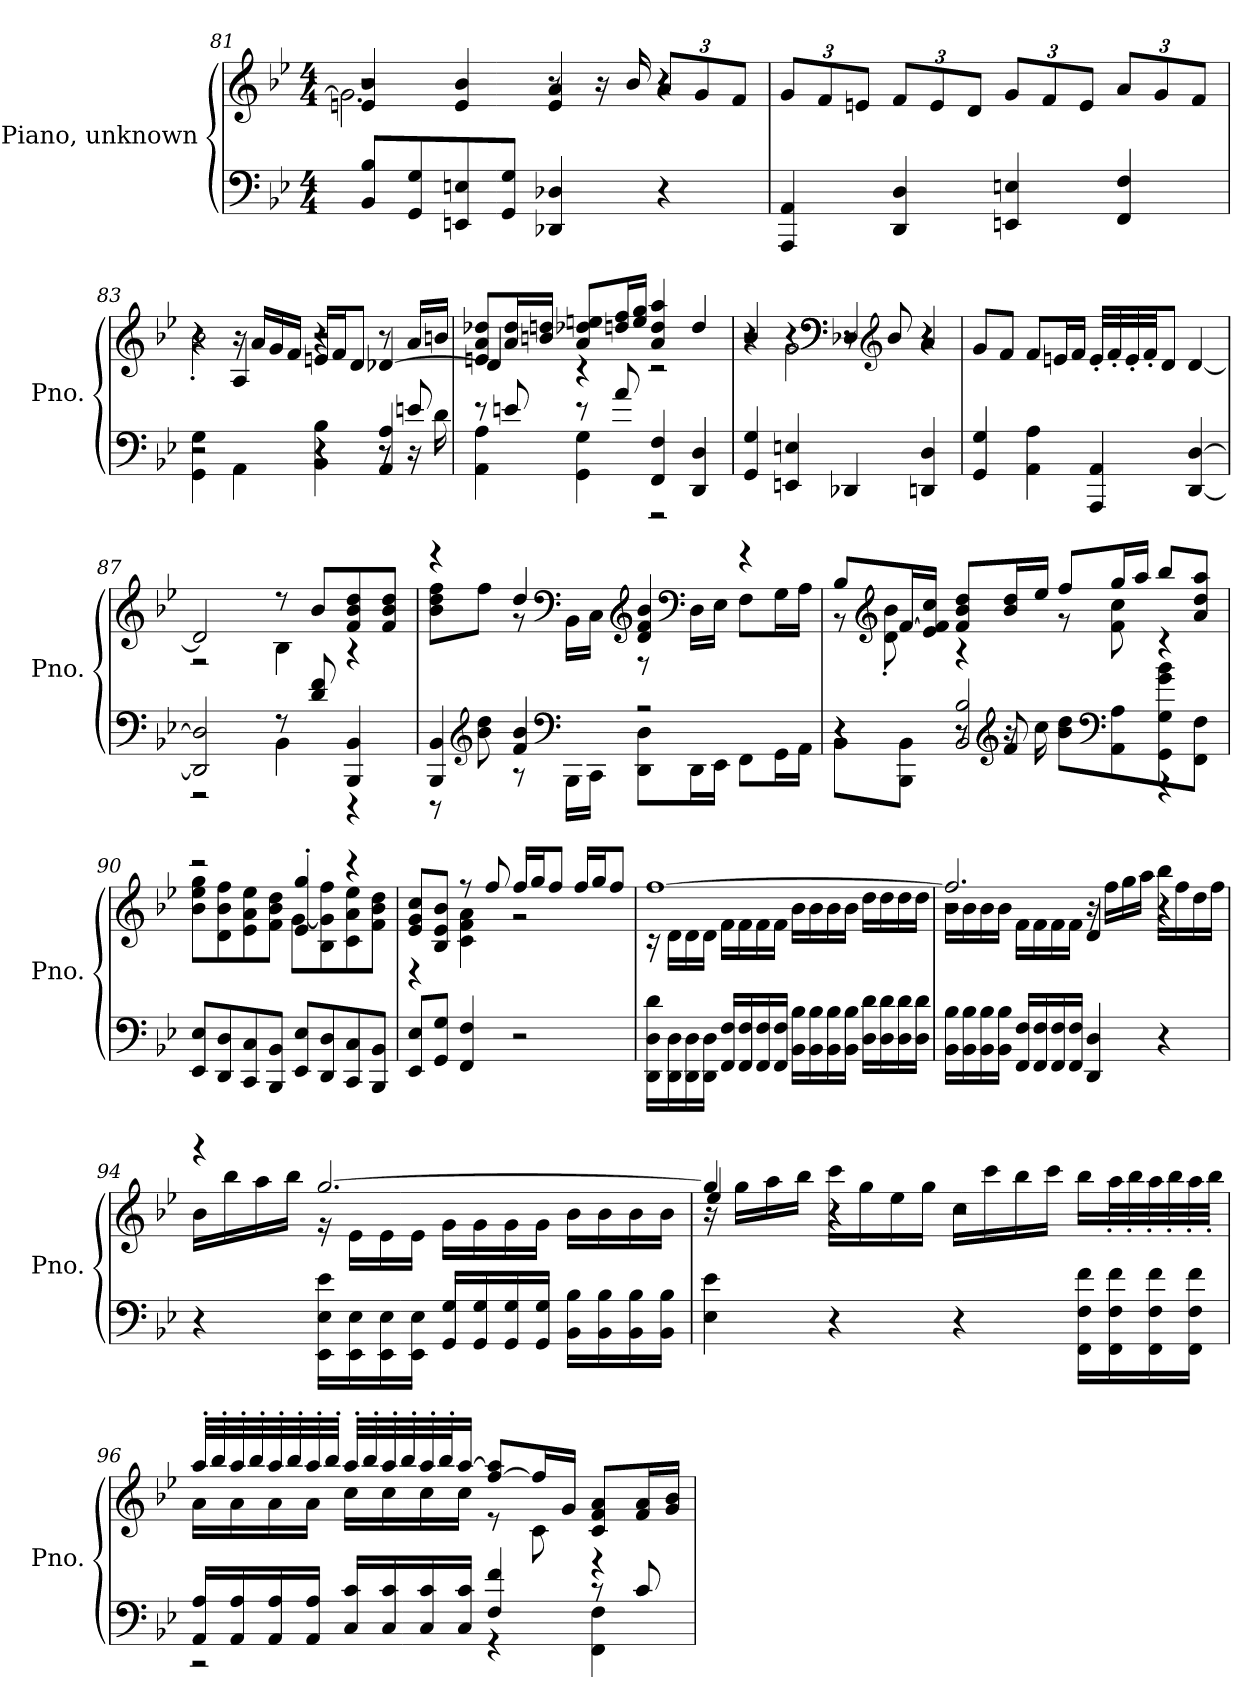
**kern	**kern
*part1	*part1
*staff2	*staff1
*I"Piano, unknown	*
*I'Pno.	*
!!LO:LB:g=z
*clefF4	*clefG2
*k[b-e-]	*k[b-e-]
*M4/4	*M4/4
=81	=81
*	*^
*	*	*^
8BB-/ 8B-/L	4en/ 4b-/	2.g\]	2r
8GG/ 8G/	.	.	.
8EEn/ 8En/	4e/ 4b-/	.	.
8GG/ 8G/J	.	.	.
4DD-X/ 4D-X/	8r	.	4e/ 4a/
.	16r	.	.
.	16b-/	.	.
*	*Xbrackettup	*	*
4r	12a/L	4r	4r
.	12g/	.	.
.	12f/J	.	.
*	*v	*v	*v
=82	=82
4AAA/ 4AA/	12g/L
.	12f/
.	12en/J
4DD/ 4D/	12f/L
.	12e/
.	12d/J
4EEn/ 4En/	12g/L
.	12f/
.	12e/J
4FF/ 4F/	12a/L
.	12g/
.	12f/J
=83	=83
*^	*^
*	*^	*	*^
2r	4GG\ 4G\	2r	4r	2b-'\	4r
.	4AA\	.	16r	.	4A/
.	.	.	16a/LL	.	.
.	.	.	16g/	.	.
.	.	.	16f/JJ	.	.
4r	4BB-\ 4B-\	4r	16en/LL	2r	4r
.	.	.	16f/J	.	.
.	.	.	8d/J	.	.
8r	8r	4AA/ 4A/	8r	.	[4d-X/
8en/	16r	.	16a/LL	.	.
.	16d\	.	16bn/JJ	.	.
*	*v	*v	*	*	*
*	*	*	*v	*v
!!LO:LB:g=z
=84	=84	=84	=84
8r	4AA\ 4A\	8en/ 8a/ 8dd-X/L	4d-/]
8en/	.	16a/ 16dd-/L	.
.	.	16bn/ 16ddn/JJ	.
8r	4GG\ 4G\	8a/ 8dd-X/ 8een/L	4r
8a/	.	16ddn/ 16ff/L	.
.	.	16ee/ 16gg/JJ	.
4FF/ 4F/	2r	4a/ 4dd/ 4aa/	2r
4DD/ 4D/	.	4dd/	.
*v	*v	*	*
=85	=85	=85
*	*	*^
4GG/ 4G/	4b-/	4r	2r
4EEn/ 4En/	4r	2g\	.
*	*clefF4	*	*
4DD-X/	8r	.	4D-X/
*	*clefG2	*	*
.	8b-/	.	.
4DDn/ 4D/	4a/	4r	4r
*	*v	*v	*v
=86	=86
4GG/ 4G/	8g/L
.	8f/J
4AA\ 4A\	8f/L
.	16en/L
.	16f/JJ
4AAA/ 4AA/	32e'/LLL
.	32f'/
.	32e'/
.	32f'/JJ
.	8d/J
[4DD/ [4D/	[4d/
=87	=87
*^	*^
2DD/] 2D/]	2r	2d/]	2r
8r	4BB-\	8r	4B-\
8d/ 8f/	.	8b-/L	.
4BBB-/ 4BB-/	4r	8f/ 8b-/ 8dd/	4r
.	.	8f/ 8b-/ 8dd/J	.
!!LO:LB:g=z	!!
=88	=88	=88	=88
4BBB-/ 4BB-/	8r	4r	8b-\ 8dd\ 8ff\L
*clefG2	*	*	*
.	8b-\ 8dd\	.	8ff\J
4f/ 4b-/	8r	4dd/	8r
*clefF4	*	*clefF4	*
.	16BBB-\LL	.	16BB-\LL
.	16CC\JJ	.	16C\JJ
*	*	*clefG2	*
2r	8DD\ 8D\L	4d/ 4f/ 4b-/	8r
*	*	*clefF4	*
.	16DD\L	.	16D\LL
.	16EE-\JJ	.	16E-\JJ
.	8FF\L	4r	8F\L
.	16GG\L	.	16G\L
.	16AA\JJ	.	16A\JJ
=89	=89	=89	=89
*	*^	*	*
4r	8BB-\L	4r	8B-/L	8r
*	*	*	*clefG2	*
.	8BBB-\ 8BB-\J	.	[16f/L	8d\' 8b-\'
.	.	.	16e-/ 16f/] 16cc/JJ	.
8r	8r	2BB-/ 2B-/	8f/ 8b-/ 8dd/L	4r
*clefG2	*	*	*	*
8f/	16r	.	16b-/ 16dd/L	.
.	16cc\	.	16ee-/JJ	.
2r	8b-\ 8dd\L	.	8ff/L	8r
*clefF4	*	*	*	*
.	8AA\ 8A\	.	16gg/L	8f\ 8cc\
.	.	.	16aa/JJ	.
.	8GG\ 8G\ 8g\ 8b-\	4r	8bb-/L	4r
.	8FF\ 8F\J	.	8a/ 8dd/ 8aa/J	.
*v	*v	*v	*	*
!!LO:LB:g=z	!!
=90	=90	=90
8EE-/ 8E-/L	2r	8b-\ 8ee-\ 8gg\L
8DD/ 8D/	.	8d\ 8b-\ 8ff\
8CC/ 8C/	.	8e-\ 8a\ 8ee-\
8BBB-/ 8BB-/J	.	8f\ 8b-\ 8dd\J
8EE-/ 8E-/L	4e-/' 4gg/'	[8g\L
8DD/ 8D/	.	8B-\ 8g\] 8ff\
8CC/ 8C/	4r	8c\ 8a\ 8ee-\
8BBB-/ 8BB-/J	.	8f\ 8b-\ 8dd\J
=91	=91	=91
8EE-/ 8E-/L	8e-/ 8g/ 8cc/L	4r
8GG/ 8G/J	8B-/ 8e-/ 8b-/J	.
4FF/ 4F/	8r	4c\ 4f\ 4a\
.	8ff/	.
2r	16ff/LL	2r
.	16gg/J	.
.	8ff/J	.
.	16ff/LL	.
.	16gg/J	.
.	8ff/J	.
=92	=92	=92
16DD\ 16D\ 16d\LL	[1ff	16r
16DD\ 16D\	.	16d\LL
16DD\ 16D\	.	16d\
16DD\ 16D\JJ	.	16d\JJ
16FF/ 16F/LL	.	16f\LL
16FF/ 16F/	.	16f\
16FF/ 16F/	.	16f\
16FF/ 16F/JJ	.	16f\JJ
16BB-\ 16B-\LL	.	16b-\LL
16BB-\ 16B-\	.	16b-\
16BB-\ 16B-\	.	16b-\
16BB-\ 16B-\JJ	.	16b-\JJ
16D\ 16d\LL	.	16dd\LL
16D\ 16d\	.	16dd\
16D\ 16d\	.	16dd\
16D\ 16d\JJ	.	16dd\JJ
!!LO:PB:g=z
=93	=93	=93
*	*	*^
16BB-\ 16B-\LL	2.ff/]	16b-\LL	2r
16BB-\ 16B-\	.	16b-\	.
16BB-\ 16B-\	.	16b-\	.
16BB-\ 16B-\JJ	.	16b-\JJ	.
16FF/ 16F/LL	.	16f\LL	.
16FF/ 16F/	.	16f\	.
16FF/ 16F/	.	16f\	.
16FF/ 16F/JJ	.	16f\JJ	.
4DD/ 4D/	.	16r	4d/
.	.	16ff\LL	.
.	.	16gg\	.
.	.	16aa\JJ	.
4r	4r	16bb-\LL	4r
.	.	16ff\	.
.	.	16dd\	.
.	.	16ff\JJ	.
*	*	*v	*v
=94	=94	=94
4r	4r	16b-\LL
.	.	16bb-\
.	.	16aa\
.	.	16bb-\JJ
16EE-\ 16E-\ 16e-\LL	[2.gg/	16r
16EE-\ 16E-\	.	16e-\LL
16EE-\ 16E-\	.	16e-\
16EE-\ 16E-\JJ	.	16e-\JJ
16GG/ 16G/LL	.	16g\LL
16GG/ 16G/	.	16g\
16GG/ 16G/	.	16g\
16GG/ 16G/JJ	.	16g\JJ
16BB-\ 16B-\LL	.	16b-\LL
16BB-\ 16B-\	.	16b-\
16BB-\ 16B-\	.	16b-\
16BB-\ 16B-\JJ	.	16b-\JJ
!!LO:LB:g=z
=95	=95	=95
*	*	*^
4E-\ 4e-\	4gg/]	16r	4ee-/
.	.	16gg\LL	.
.	.	16aa\	.
.	.	16bb-\JJ	.
4r	4r	16ccc\LL	4r
.	.	16gg\	.
.	.	16ee-\	.
.	.	16gg\JJ	.
4r	2r	16cc\LL	2r
.	.	16ccc\	.
.	.	16bb-\	.
.	.	16ccc\JJ	.
16FF\ 16F\ 16f\LL	.	16bb-\LL	.
16FF\ 16F\ 16f\	.	32aa'\L	.
.	.	32bb-'\	.
16FF\ 16F\ 16f\	.	32aa'\	.
.	.	32bb-'\	.
16FF\ 16F\ 16f\JJ	.	32aa'\	.
.	.	32bb-'\JJJ	.
*	*	*v	*v
!!LO:LB:g=z
=96	=96	=96
*^	*	*
16AA/ 16A/LL	2r	32aa'/LLL	16a\LL
.	.	32bb-'/	.
16AA/ 16A/	.	32aa'/	16a\
.	.	32bb-'/	.
16AA/ 16A/	.	32aa'/	16a\
.	.	32bb-'/	.
16AA/ 16A/JJ	.	32aa'/	16a\JJ
.	.	32bb-'/JJJ	.
16C/ 16c/LL	.	32aa'/LLL	16cc\LL
.	.	32bb-'/	.
16C/ 16c/	.	32aa'/	16cc\
.	.	32bb-'/	.
16C/ 16c/	.	32aa'/	16cc\
.	.	32bb-'/J	.
16C/ 16c/JJ	.	[16aa/JJ	16cc\JJ
4F/ 4f/	4r	[8ff/ 8aa/]L	8r
.	.	16ff/L]	8c\
.	.	16g/JJ	.
8r	4FF\ 4F\	8c/ 8f/ 8a/L	4r
8c/	.	16f/ 16a/L	.
.	.	16g/ 16b-/JJ	.
*v	*v	*	*
*	*v	*v
=	=
*-	*-
